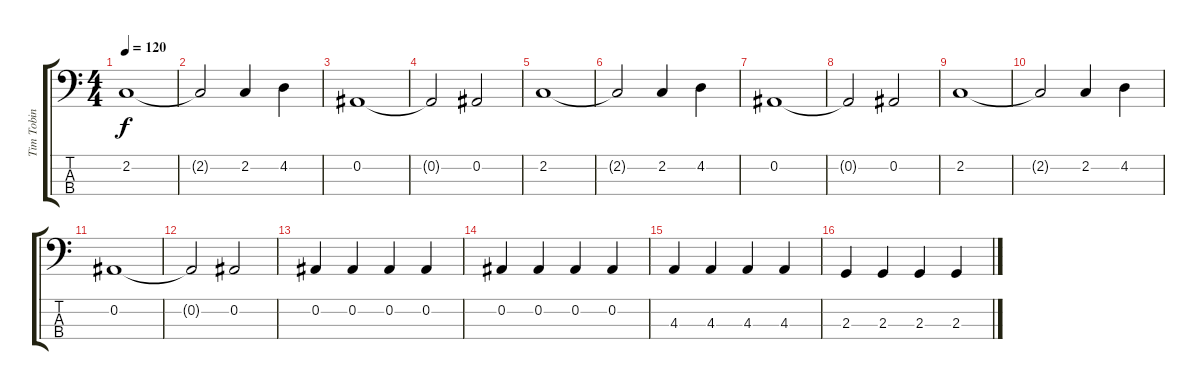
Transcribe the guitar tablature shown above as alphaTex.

\track ("Tim Tobin - Bass" "Tim Tobin ") {instrument electricbassfinger}
\staff {score tabs}
\tuning (Eb2 Bb1 F1 Bb0) {hide}
\ts (4 4)
\tempo 120
\clef f4
\ks c
2.2.1{dy f} |
2.2{t}.2 2.2.4 4.2.4 |
0.2.1 |
0.2{t}.2 0.2.2 |
2.2.1 |
2.2{t}.2 2.2.4 4.2.4 |
0.2.1 |
0.2{t}.2 0.2.2 |
2.2.1 |
2.2{t}.2 2.2.4 4.2.4 |
0.2.1 |
0.2{t}.2 0.2.2 |
0.2.4 0.2.4 0.2.4 0.2.4 |
0.2.4 0.2.4 0.2.4 0.2.4 |
4.3.4 4.3.4 4.3.4 4.3.4 |
2.3.4 2.3.4 2.3.4 2.3.4
